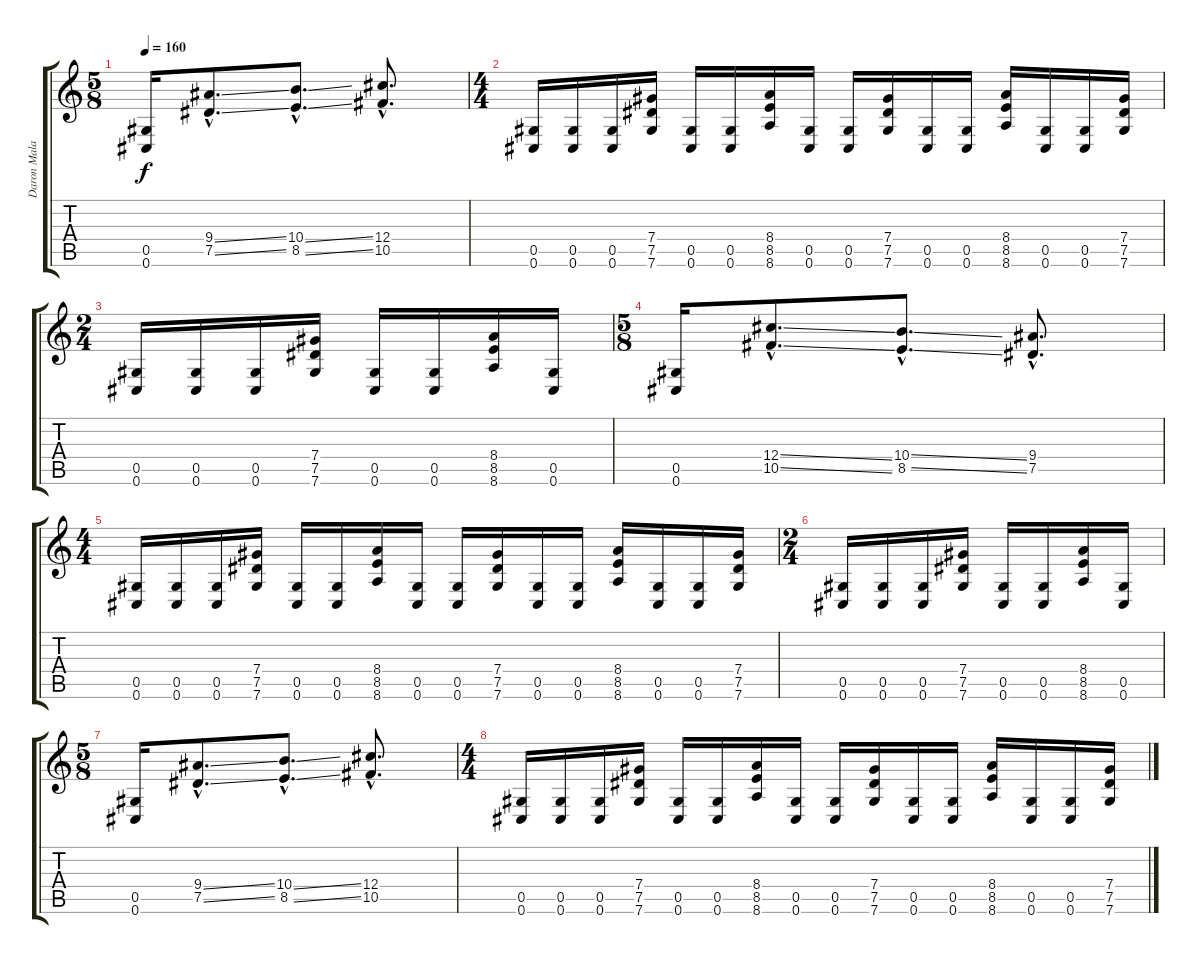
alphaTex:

\track ("Daron Malakian(Guitar)" "Daron Mala") {instrument distortionguitar}
\staff {score tabs}
\tuning (Eb4 Bb3 Gb3 Db3 Ab2 Db2) {hide}
\ts (5 8)
\tempo 160
\clef g2
\ks c
(0.5 0.6).16{dy f} (9.4{ss hac} 7.5{ss hac}).8{d} (10.4{ss hac} 8.5{ss hac}).8{d} (12.4{hac} 10.5{hac}).8{d} |
\ts (4 4)
(0.5 0.6).16 (0.5 0.6).16 (0.5 0.6).16 (7.4 7.5 7.6).16 (0.5 0.6).16 (0.5 0.6).16 (8.4 8.5 8.6).16 (0.5 0.6).16 (0.5 0.6).16 (7.4 7.5 7.6).16 (0.5 0.6).16 (0.5 0.6).16 (8.4 8.5 8.6).16 (0.5 0.6).16 (0.5 0.6).16 (7.4 7.5 7.6).16 |
\ts (2 4)
(0.5 0.6).16 (0.5 0.6).16 (0.5 0.6).16 (7.4 7.5 7.6).16 (0.5 0.6).16 (0.5 0.6).16 (8.4 8.5 8.6).16 (0.5 0.6).16 |
\ts (5 8)
(0.5 0.6).16 (12.4{ss hac} 10.5{ss hac}).8{d} (10.4{ss hac} 8.5{ss hac}).8{d} (9.4{hac} 7.5{hac}).8{d} |
\ts (4 4)
(0.5 0.6).16 (0.5 0.6).16 (0.5 0.6).16 (7.4 7.5 7.6).16 (0.5 0.6).16 (0.5 0.6).16 (8.4 8.5 8.6).16 (0.5 0.6).16 (0.5 0.6).16 (7.4 7.5 7.6).16 (0.5 0.6).16 (0.5 0.6).16 (8.4 8.5 8.6).16 (0.5 0.6).16 (0.5 0.6).16 (7.4 7.5 7.6).16 |
\ts (2 4)
(0.5 0.6).16 (0.5 0.6).16 (0.5 0.6).16 (7.4 7.5 7.6).16 (0.5 0.6).16 (0.5 0.6).16 (8.4 8.5 8.6).16 (0.5 0.6).16 |
\ts (5 8)
(0.5 0.6).16 (9.4{ss hac} 7.5{ss hac}).8{d} (10.4{ss hac} 8.5{ss hac}).8{d} (12.4{hac} 10.5{hac}).8{d} |
\ts (4 4)
(0.5 0.6).16 (0.5 0.6).16 (0.5 0.6).16 (7.4 7.5 7.6).16 (0.5 0.6).16 (0.5 0.6).16 (8.4 8.5 8.6).16 (0.5 0.6).16 (0.5 0.6).16 (7.4 7.5 7.6).16 (0.5 0.6).16 (0.5 0.6).16 (8.4 8.5 8.6).16 (0.5 0.6).16 (0.5 0.6).16 (7.4 7.5 7.6).16
